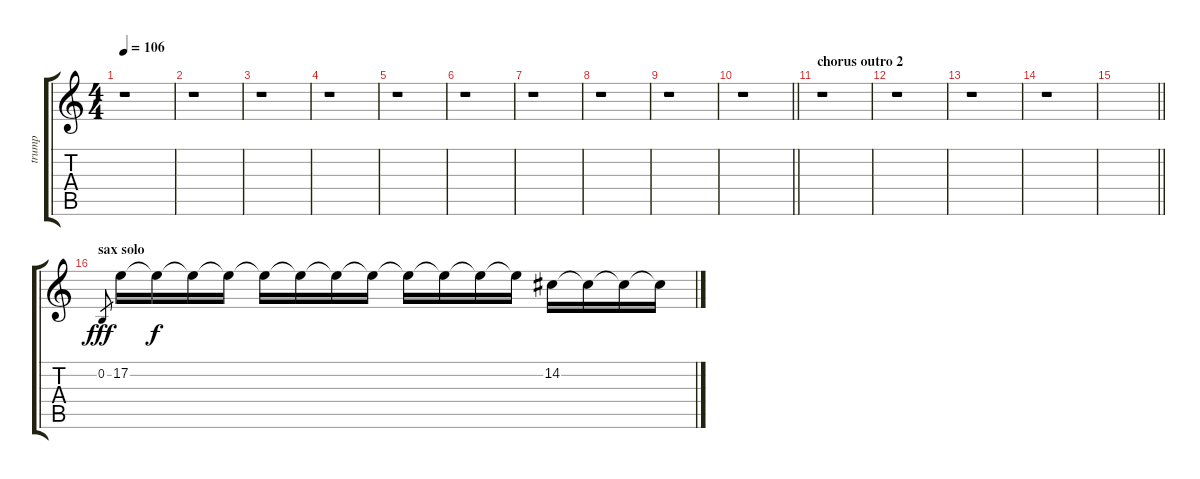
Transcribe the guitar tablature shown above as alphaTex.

\track ("trump" "trump") {instrument sopranosax}
\staff {score tabs}
\tuning (E4 B3 G3 D3 A2 E2) {hide}
\ts (4 4)
\tempo 106
\clef g2
\ks c
r.1{dy mf} |
r.1 |
r.1 |
r.1 |
r.1 |
r.1 |
r.1 |
r.1 |
r.1 |
\barLineRight lightlight
r.1 |
\section ("" "chorus outro 2")
r.1 |
r.1 |
r.1 |
r.1 |
\barLineRight lightlight
|
\section ("" "sax solo ")
0.2.8{gr dy fff} 17.2.16 17.2{t}.16{dy f} 17.2{t}.16 17.2{t}.16 17.2{t}.16 17.2{t}.16 17.2{t}.16 17.2{t}.16 17.2{t}.16 17.2{t}.16 17.2{t}.16 17.2{t}.16 14.2.16 14.2{t}.16 14.2{t}.16 14.2{t}.16
